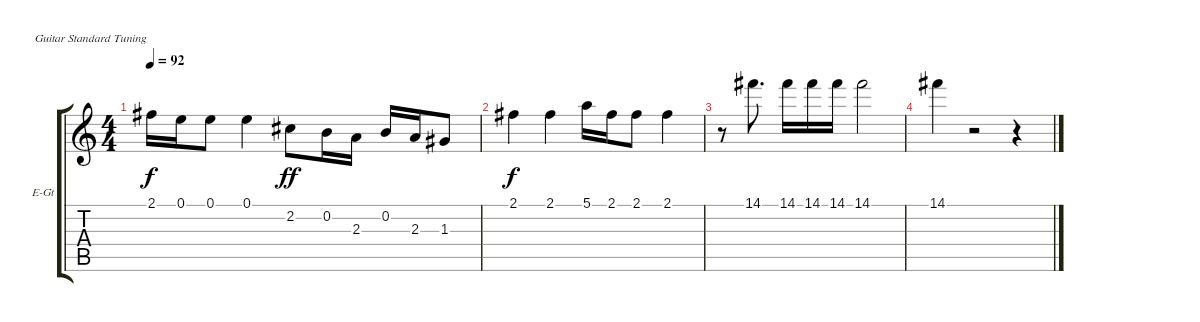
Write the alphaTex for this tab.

\bracketExtendMode groupsimilarinstruments
\firstSystemTrackNameOrientation horizontal
\otherSystemsTrackNameOrientation horizontal
\track ("Ãèòàðà 2" "E-Gt") {instrument overdrivenguitar}
\staff {score tabs}
\tuning (E4 B3 G3 D3 A2 E2)
\ts (4 4)
\tempo 92
\clef g2
\ks c
2.1.16{dy f} 0.1.16 0.1.8 0.1.4 2.2.8{dy ff} 0.2.16 2.3.16 0.2.16 2.3.16 1.3.8 |
2.1.4{dy f} 2.1.4 5.1.16 2.1.16 2.1.8 2.1.4 |
r.8 14.1.8{d} 14.1.16 14.1.16 14.1.16 14.1.2 |
14.1.4 r.2 r.4
